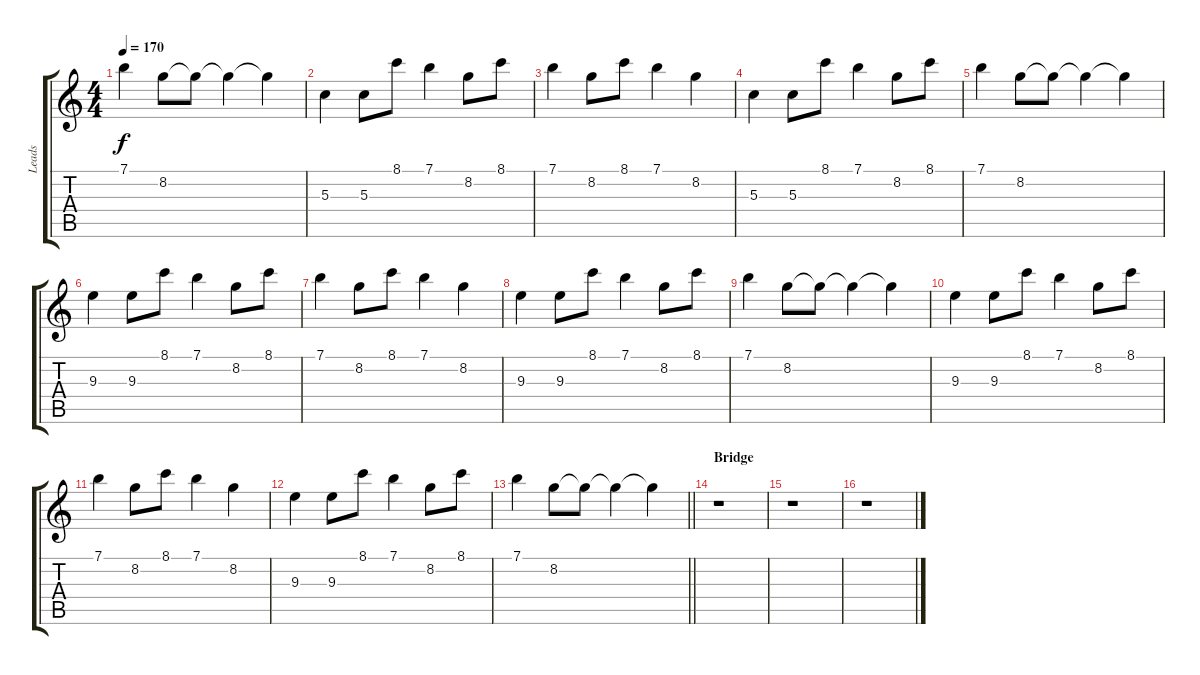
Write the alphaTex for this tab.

\track ("Leads" "Leads") {instrument distortionguitar}
\staff {score tabs}
\tuning (E4 B3 G3 D3 A2 D2) {hide}
\ts (4 4)
\tempo 170
\clef g2
\ks c
7.1.4{dy f} 8.2.8 8.2{t}.8 8.2{t}.4 8.2{t}.4 |
5.3.4 5.3.8 8.1.8 7.1.4 8.2.8 8.1.8 |
7.1.4 8.2.8 8.1.8 7.1.4 8.2.4 |
5.3.4 5.3.8 8.1.8 7.1.4 8.2.8 8.1.8 |
7.1.4 8.2.8 8.2{t}.8 8.2{t}.4 8.2{t}.4 |
9.3.4 9.3.8 8.1.8 7.1.4 8.2.8 8.1.8 |
7.1.4 8.2.8 8.1.8 7.1.4 8.2.4 |
9.3.4 9.3.8 8.1.8 7.1.4 8.2.8 8.1.8 |
7.1.4 8.2.8 8.2{t}.8 8.2{t}.4 8.2{t}.4 |
9.3.4 9.3.8 8.1.8 7.1.4 8.2.8 8.1.8 |
7.1.4 8.2.8 8.1.8 7.1.4 8.2.4 |
9.3.4 9.3.8 8.1.8 7.1.4 8.2.8 8.1.8 |
\barLineRight lightlight
7.1.4 8.2.8 8.2{t}.8 8.2{t}.4 8.2{t}.4 |
\section ("" "Bridge")
r.1 |
r.1 |
r.1
